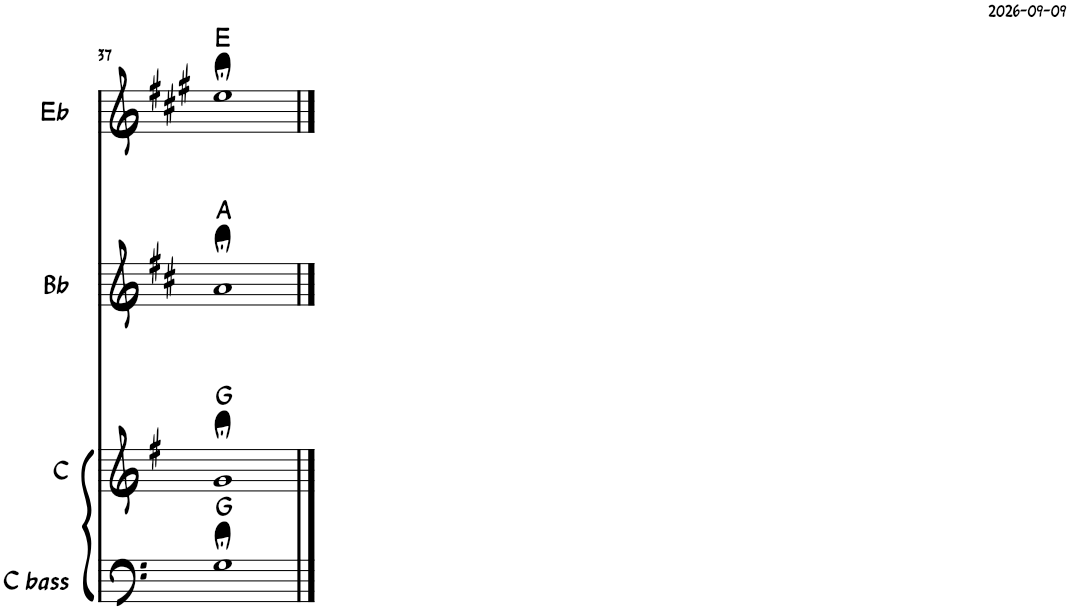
**kern	**harte	**kern	**harte	**kern	**harte	**kern	**harte
*part4	*part4	*part3	*part3	*part2	*part2	*part1	*part1
*staff4	*	*staff3	*	*staff2	*	*staff1	*
*I"C bass	*	*I"C instruments	*	*I"Bb instruments	*	*I"Eb instruments	*
*I'C bass	*	*I'C	*	*I'Bb	*	*I'Eb	*
!!LO:PB:g=z
*clefF4	*	*clefG2	*	*clefG2	*	*clefG2	*
*	*	*	*	*Trd1c2	*	*Trd5c9	*
*k[]	*	*k[f#]	*	*k[f#c#]	*	*k[f#c#g#]	*
*M4/4	*	*M4/4	*	*M4/4	*	*M4/4	*
=37	=37	=37	=37	=37	=37	=37	=37
1G;<	G:maj	1g;<	G:maj	1a;<	A:maj	1ee;<	E:maj
==	==	==	==	==	==	==	==
*-	*-	*-	*-	*-	*-	*-	*-
